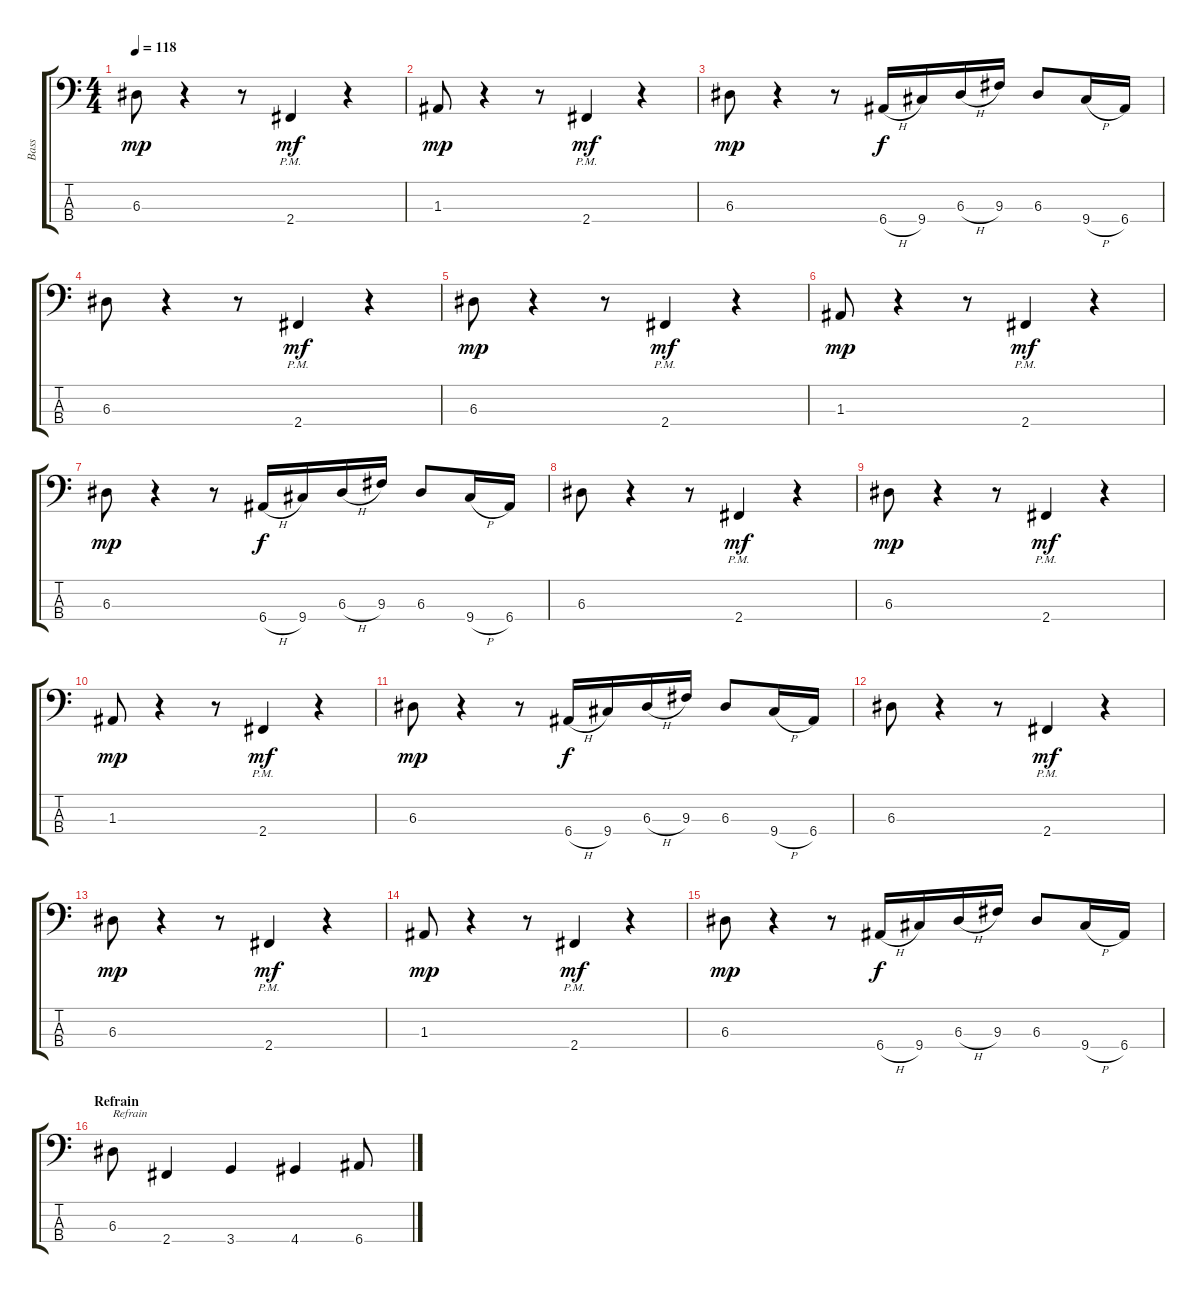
\track ("Bass" "Bass") {instrument electricbassfinger}
\staff {score tabs}
\tuning (G2 D2 A1 E1) {hide}
\ts (4 4)
\tempo 118
\clef f4
\ks c
6.3.8{dy mp} r.4 r.8 2.4{pm}.4{dy mf} r.4 |
1.3.8{dy mp} r.4 r.8 2.4{pm}.4{dy mf} r.4 |
6.3.8{dy mp} r.4 r.8 6.4{h}.16{dy f} 9.4.16 6.3{h}.16 9.3.16 6.3.8 9.4{h}.16 6.4.16 |
6.3.8 r.4 r.8 2.4{pm}.4{dy mf} r.4 |
6.3.8{dy mp} r.4 r.8 2.4{pm}.4{dy mf} r.4 |
1.3.8{dy mp} r.4 r.8 2.4{pm}.4{dy mf} r.4 |
6.3.8{dy mp} r.4 r.8 6.4{h}.16{dy f} 9.4.16 6.3{h}.16 9.3.16 6.3.8 9.4{h}.16 6.4.16 |
6.3.8 r.4 r.8 2.4{pm}.4{dy mf} r.4 |
6.3.8{dy mp} r.4 r.8 2.4{pm}.4{dy mf} r.4 |
1.3.8{dy mp} r.4 r.8 2.4{pm}.4{dy mf} r.4 |
6.3.8{dy mp} r.4 r.8 6.4{h}.16{dy f} 9.4.16 6.3{h}.16 9.3.16 6.3.8 9.4{h}.16 6.4.16 |
6.3.8 r.4 r.8 2.4{pm}.4{dy mf} r.4 |
6.3.8{dy mp} r.4 r.8 2.4{pm}.4{dy mf} r.4 |
1.3.8{dy mp} r.4 r.8 2.4{pm}.4{dy mf} r.4 |
6.3.8{dy mp} r.4 r.8 6.4{h}.16{dy f} 9.4.16 6.3{h}.16 9.3.16 6.3.8 9.4{h}.16 6.4.16 |
\section ("" "Refrain")
6.3.8{txt "Refrain"} 2.4.4 3.4.4 4.4.4 6.4.8
